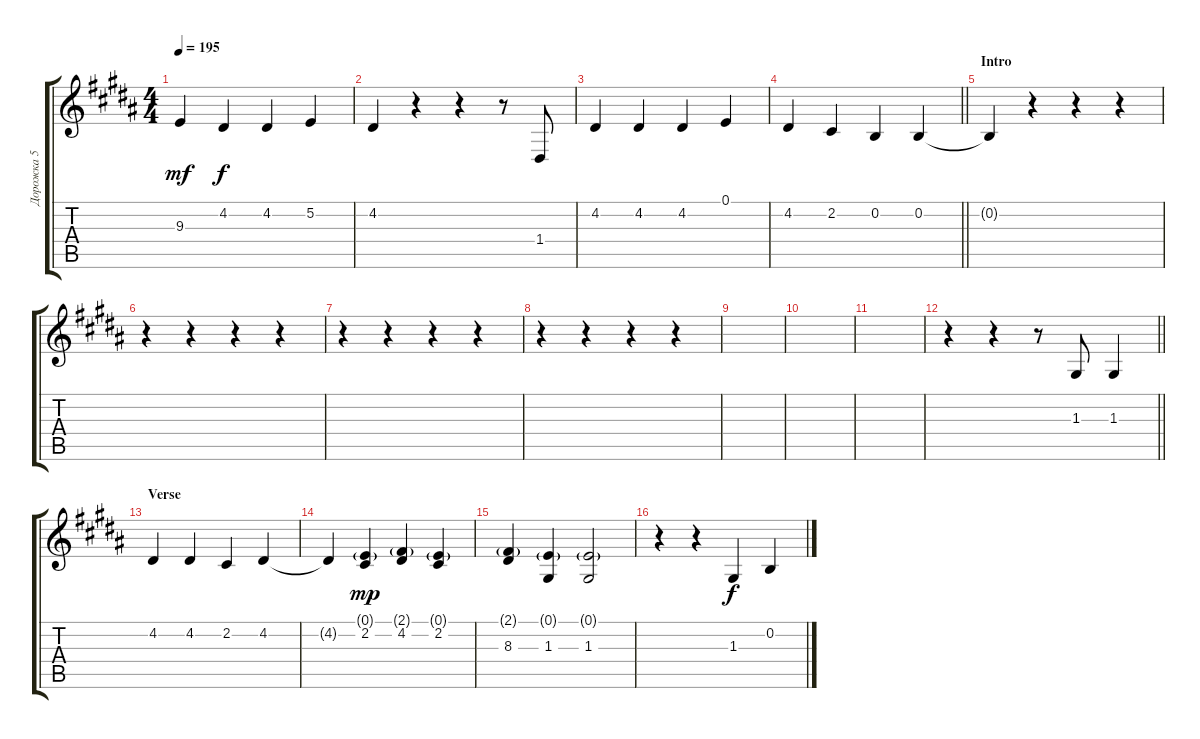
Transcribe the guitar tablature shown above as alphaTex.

\track ("Дорожка 5" "Дорожка 5") {instrument altosax}
\staff {score tabs}
\tuning (E4 B3 G3 D3 A2 E2) {hide}
\ts (4 4)
\tempo 195
\clef g2
\ks b
9.3.4{dy mf} 4.2.4{dy f} 4.2.4 5.2.4 |
4.2.4 r.4 r.4 r.8 1.4.8 |
4.2.4 4.2.4 4.2.4 0.1.4 |
\barLineRight lightlight
4.2.4 2.2.4 0.2.4 0.2.4 |
\section ("" "Intro")
0.2{t}.4 r.4 r.4 r.4 |
r.4 r.4 r.4 r.4 |
r.4 r.4 r.4 r.4 |
r.4 r.4 r.4 r.4 |
|
|
|
\barLineRight lightlight
r.4 r.4 r.8 1.3.8 1.3.4 |
\section ("" "Verse")
4.2.4 4.2.4 2.2.4 4.2.4 |
4.2{t}.4 (0.1{g} 2.2).4{dy mp} (2.1{g} 4.2).4 (0.1{g} 2.2).4 |
(2.1{g} 8.3).4 (0.1{g} 1.3).4 (0.1{g} 1.3).2 |
r.4 r.4 1.3.4{dy f} 0.2.4
